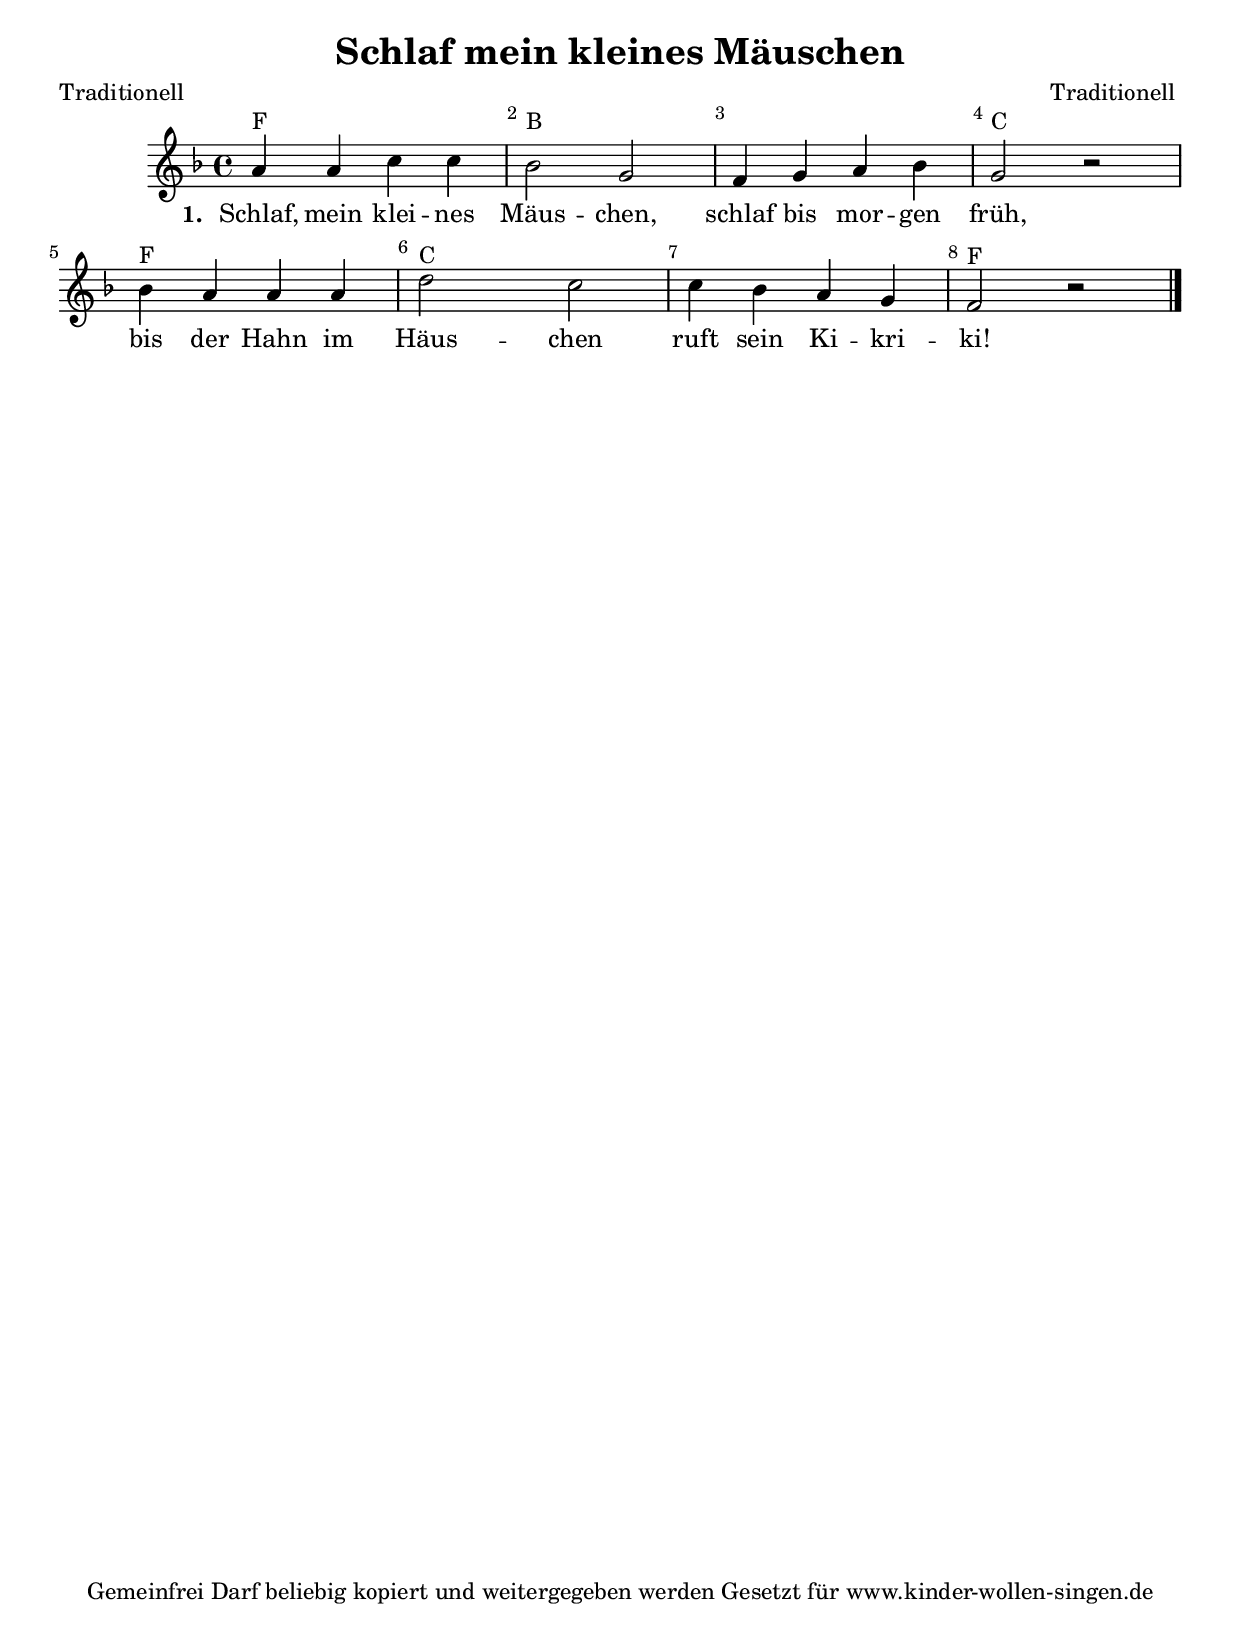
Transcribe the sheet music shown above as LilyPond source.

%=============================================
%   created by MuseScore Version: 0.9.6.3
%          Sonntag, 20. Februar 2011
%=============================================

\version "2.12.0"



#(set-default-paper-size "a4")

\paper {
  line-width    = 190\mm
  left-margin   = 10\mm
  top-margin    = 10\mm
  bottom-margin = 20\mm
  %%indent = 0 \mm 
  %%set to ##t if your score is less than one page: 
  ragged-last-bottom = ##t 
  ragged-bottom = ##f  
  %% in orchestral scores you probably want the two bold slashes 
  %% separating the systems: so uncomment the following line: 
  %% system-separator-markup = \slashSeparator 
  }

\header {
    title = "Schlaf mein kleines Mäuschen"
    composer = "Traditionell "
    poet = "Traditionell"
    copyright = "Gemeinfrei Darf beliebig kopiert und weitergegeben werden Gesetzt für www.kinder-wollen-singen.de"
    }

AvoiceAA = \relative c'{
    \set Staff.instrumentName = #""
    \set Staff.shortInstrumentName = #""
    \clef treble
    %staffkeysig
    \key f \major 
    %barkeysig: 
    \key f \major 
    %bartimesig: 
    \time 4/4 
    a'4 a c c      | % 1
    bes2 g      | % 2
    f4 g a bes      | % 3
    g2 r      | % 4
    bes4 a a a      | % 5
    d2 c      | % 6
    c4 bes a g      | % 7
    f2 ^\markup {\upright  "F"} r \bar "|."\bar "|." 
}% end of last bar in partorvoice

      ApartAverseA = \lyricmode { \set stanza = " 1. " Schlaf, mein klei -- nes  Mäus -- chen,  schlaf bis mor -- gen  früh, bis der Hahn im Häus -- chen  ruft sein Ki -- kri -- ki!  }
theChords = \chordmode { 
    f1 b1*2 c1 f1 c4 }%%end of chordlist 


\score { 
    << 
    \new ChordNames { \theChords } 
        \context Staff = ApartA << 
            \context Voice = AvoiceAA \AvoiceAA
        >>

         \context Lyrics = ApartAverseA\lyricsto AvoiceAA  \ApartAverseA



      \set Score.skipBars = ##t
      %%\set Score.melismaBusyProperties = #'()
      \override Score.BarNumber #'break-visibility = #end-of-line-invisible %%every bar is numbered.!!!
      %% remove previous line to get barnumbers only at beginning of system.
       #(set-accidental-style 'modern-cautionary)
      \set Score.markFormatter = #format-mark-box-letters %%boxed rehearsal-marks
       \override Score.TimeSignature #'style = #'() %%makes timesigs always numerical
      %% remove previous line to get cut-time/alla breve or common time 
      \set Score.pedalSustainStyle = #'mixed 
       %% make spanners comprise the note it end on, so that there is no doubt that this note is included.
       \override Score.TrillSpanner #'(bound-details right padding) = #-2
      \override Score.TextSpanner #'(bound-details right padding) = #-1
      %% Lilypond's normal textspanners are too weak:  
      \override Score.TextSpanner #'dash-period = #1
      \override Score.TextSpanner #'dash-fraction = #0.5
      %% lilypond chordname font, like mscore jazzfont, is both far too big and extremely ugly (olagunde@start.no):
      \override Score.ChordName #'font-family = #'roman 
      \override Score.ChordName #'font-size =#0 
      %% In my experience the normal thing in printed scores is maj7 and not the triangle. (olagunde):
      \set Score.majorSevenSymbol = \markup {maj7}
  >>

  %% Boosey and Hawkes, and Peters, have barlines spanning all staff-groups in a score,
  %% Eulenburg and Philharmonia, like Lilypond, have no barlines between staffgroups.
  %% If you want the Eulenburg/Lilypond style, comment out the following line:
  \layout {\context {\Score \consists Span_bar_engraver}}
}%% end of score-block 

#(set-global-staff-size 20)
